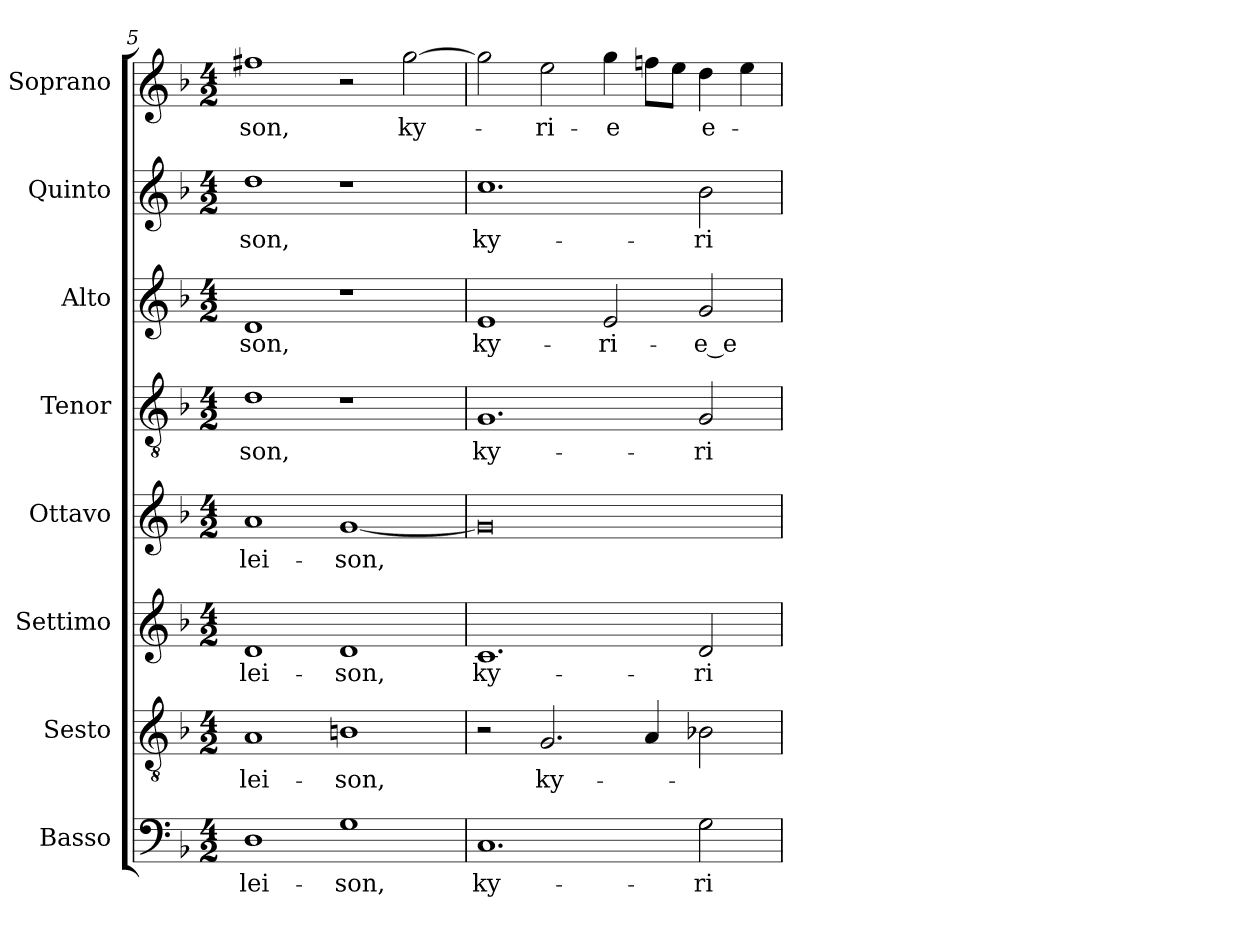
**kern	**text	**kern	**text	**kern	**text	**kern	**text	**kern	**text	**kern	**text	**kern	**text	**kern	**text
*part8	*part8	*part7	*part7	*part6	*part6	*part5	*part5	*part4	*part4	*part3	*part3	*part2	*part2	*part1	*part1
*staff8	*staff8	*staff7	*staff7	*staff6	*staff6	*staff5	*staff5	*staff4	*staff4	*staff3	*staff3	*staff2	*staff2	*staff1	*staff1
*I"Basso	*	*I"Sesto	*	*I"Settimo	*	*I"Ottavo	*	*I"Tenor	*	*I"Alto	*	*I"Quinto	*	*I"Soprano	*
*I'B.	*	*I'Ss.	*	*I'St.	*	*I'Ot.	*	*I'T.	*	*I'A.	*	*I'Q.	*	*I'S.	*
*clefF4	*	*clefGv2	*	*clefG2	*	*clefG2	*	*clefGv2	*	*clefG2	*	*clefG2	*	*clefG2	*
*	*	*ITrd7c12	*	*	*	*	*	*ITrd7c12	*	*	*	*	*	*	*
*k[b-]	*	*k[b-]	*	*k[b-]	*	*k[b-]	*	*k[b-]	*	*k[b-]	*	*k[b-]	*	*k[b-]	*
*F:	*	*F:	*	*F:	*	*F:	*	*F:	*	*F:	*	*F:	*	*F:	*
*M4/2	*	*M4/2	*	*M4/2	*	*M4/2	*	*M4/2	*	*M4/2	*	*M4/2	*	*M4/2	*
=5	=5	=5	=5	=5	=5	=5	=5	=5	=5	=5	=5	=5	=5	=5	=5
!	!LO:LY:b:color=#000000	!	!	!	!	!	!	!	!	!	!	!	!	!	!
!	!	!	!LO:LY:b:color=#000000	!	!	!	!	!	!	!	!	!	!	!	!
!	!	!	!	!	!LO:LY:b:color=#000000	!	!	!	!	!	!	!	!	!	!
!	!	!	!	!	!	!	!LO:LY:b:color=#000000	!	!	!	!	!	!	!	!
!	!	!	!	!	!	!	!	!	!LO:LY:b:color=#000000	!	!	!	!	!	!
!	!	!	!	!	!	!	!	!	!	!	!LO:LY:b:color=#000000	!	!	!	!
!	!	!	!	!	!	!	!	!	!	!	!	!	!LO:LY:b:color=#000000	!	!
!	!	!	!	!	!	!	!	!	!	!	!	!	!	!	!LO:LY:b:color=#000000
1Di	-lei-	1AAi	-lei-	1di	-lei-	1ai	-lei-	1Di	-son,	1di	-son,	1ddi	-son,	1ff#Xi	-son,
!	!LO:LY:b:color=#000000	!	!	!	!	!	!	!	!	!	!	!	!	!	!
!	!	!	!LO:LY:b:color=#000000	!	!	!	!	!	!	!	!	!	!	!	!
!	!	!	!	!	!LO:LY:b:color=#000000	!	!	!	!	!	!	!	!	!	!
!	!	!	!	!	!	!	!LO:LY:b:color=#000000	!	!	!	!	!	!	!	!
1Gi	-son,	1BBni	-son,	1di	-son,	[1gi	-son,	1r	.	1r	.	1r	.	2r	.
!	!	!	!	!	!	!	!	!	!	!	!	!	!	!	!LO:LY:b:color=#000000
.	.	.	.	.	.	.	.	.	.	.	.	.	.	[2ggi\	ky-
=6	=6	=6	=6	=6	=6	=6	=6	=6	=6	=6	=6	=6	=6	=6	=6
!	!LO:LY:b:color=#000000	!	!	!	!	!	!	!	!	!	!	!	!	!	!
!	!	!	!	!	!LO:LY:b:color=#000000	!	!	!	!	!	!	!	!	!	!
!	!	!	!	!	!	!	!	!	!LO:LY:b:color=#000000	!	!	!	!	!	!
!	!	!	!	!	!	!	!	!	!	!	!LO:LY:b:color=#000000	!	!	!	!
!	!	!	!	!	!	!	!	!	!	!	!	!	!LO:LY:b:color=#000000	!	!
1.Ci	ky-	2r	.	1.ci	ky-	0gi]	.	1.GGi	ky-	1ei	ky-	1.cci	ky-	2ggi\]	.
!	!	!	!LO:LY:b:color=#000000	!	!	!	!	!	!	!	!	!	!	!	!
!	!	!	!	!	!	!	!	!	!	!	!	!	!	!	!LO:LY:b:color=#000000
.	.	2.GGi/	ky-	.	.	.	.	.	.	.	.	.	.	2eei\	-ri-
!	!	!	!	!	!	!	!	!	!	!	!LO:LY:b:color=#000000	!	!	!	!
!	!	!	!	!	!	!	!	!	!	!	!	!	!	!	!LO:LY:b:color=#000000
.	.	.	.	.	.	.	.	.	.	2ei/	-ri-	.	.	4ggi\	-e
.	.	4AAi/	.	.	.	.	.	.	.	.	.	.	.	8ffni\L	.
.	.	.	.	.	.	.	.	.	.	.	.	.	.	8eei\J	.
!	!LO:LY:b:color=#000000	!	!	!	!	!	!	!	!	!	!	!	!	!	!
!	!	!	!	!	!LO:LY:b:color=#000000	!	!	!	!	!	!	!	!	!	!
!	!	!	!	!	!	!	!	!	!LO:LY:b:color=#000000	!	!	!	!	!	!
!	!	!	!	!	!	!	!	!	!	!	!LO:LY:b:color=#000000	!	!	!	!
!	!	!	!	!	!	!	!	!	!	!	!	!	!LO:LY:b:color=#000000	!	!
!	!	!	!	!	!	!	!	!	!	!	!	!	!	!	!LO:LY:b:color=#000000
2Gi\	-ri-	2BB-Xi\	.	2di/	-ri-	.	.	2GGi/	-ri-	2gi/	-e_e-	2b-i\	-ri-	4ddi\	e-
.	.	.	.	.	.	.	.	.	.	.	.	.	.	4eei\	.
=	=	=	=	=	=	=	=	=	=	=	=	=	=	=	=
*-	*-	*-	*-	*-	*-	*-	*-	*-	*-	*-	*-	*-	*-	*-	*-
